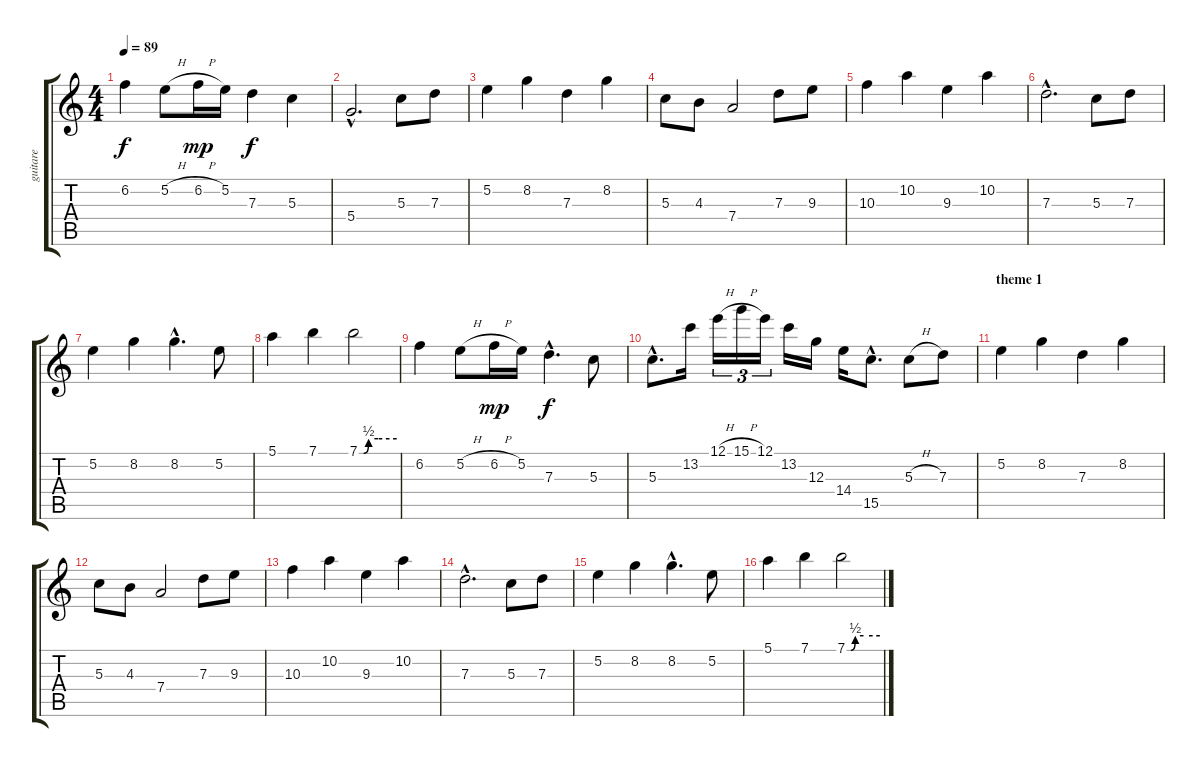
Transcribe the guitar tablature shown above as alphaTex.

\track ("guitare" "guitare") {instrument overdrivenguitar}
\staff {score tabs}
\tuning (E4 B3 G3 D3 A2 E2) {hide}
\ts (4 4)
\tempo 89
\clef g2
\ks c
6.2.4{dy f} 5.2{h}.8 6.2{h}.16{dy mp} 5.2.16 7.3.4{dy f} 5.3.4 |
5.4{hac}.2{d} 5.3.8 7.3.8 |
5.2.4 8.2.4 7.3.4 8.2.4 |
5.3.8 4.3.8 7.4.2 7.3.8 9.3.8 |
10.3.4 10.2.4 9.3.4 10.2.4 |
7.3{hac}.2{d} 5.3.8 7.3.8 |
5.2.4 8.2.4 8.2{hac}.4{d} 5.2.8 |
5.1.4 7.1.4 7.1{be (custom 0 0 7 0 15 2 30 2 60 2)}.2 |
6.2.4 5.2{h}.8 6.2{h}.16{dy mp} 5.2.16 7.3{hac}.4{d dy f} 5.3.8 |
5.3{hac}.8{d} 13.2.16 12.1{h}.16{tu (3 2)} 15.1{h}.16{tu (3 2)} 12.1.16{tu (3 2)} 13.2.16 12.3.16 14.4.16 15.5{hac}.8{d} 5.3{h}.8 7.3.8 |
\section ("" "theme 1")
5.2.4 8.2.4 7.3.4 8.2.4 |
5.3.8 4.3.8 7.4.2 7.3.8 9.3.8 |
10.3.4 10.2.4 9.3.4 10.2.4 |
7.3{hac}.2{d} 5.3.8 7.3.8 |
5.2.4 8.2.4 8.2{hac}.4{d} 5.2.8 |
5.1.4 7.1.4 7.1{be (custom 0 0 7 0 15 2 30 2 60 2)}.2
